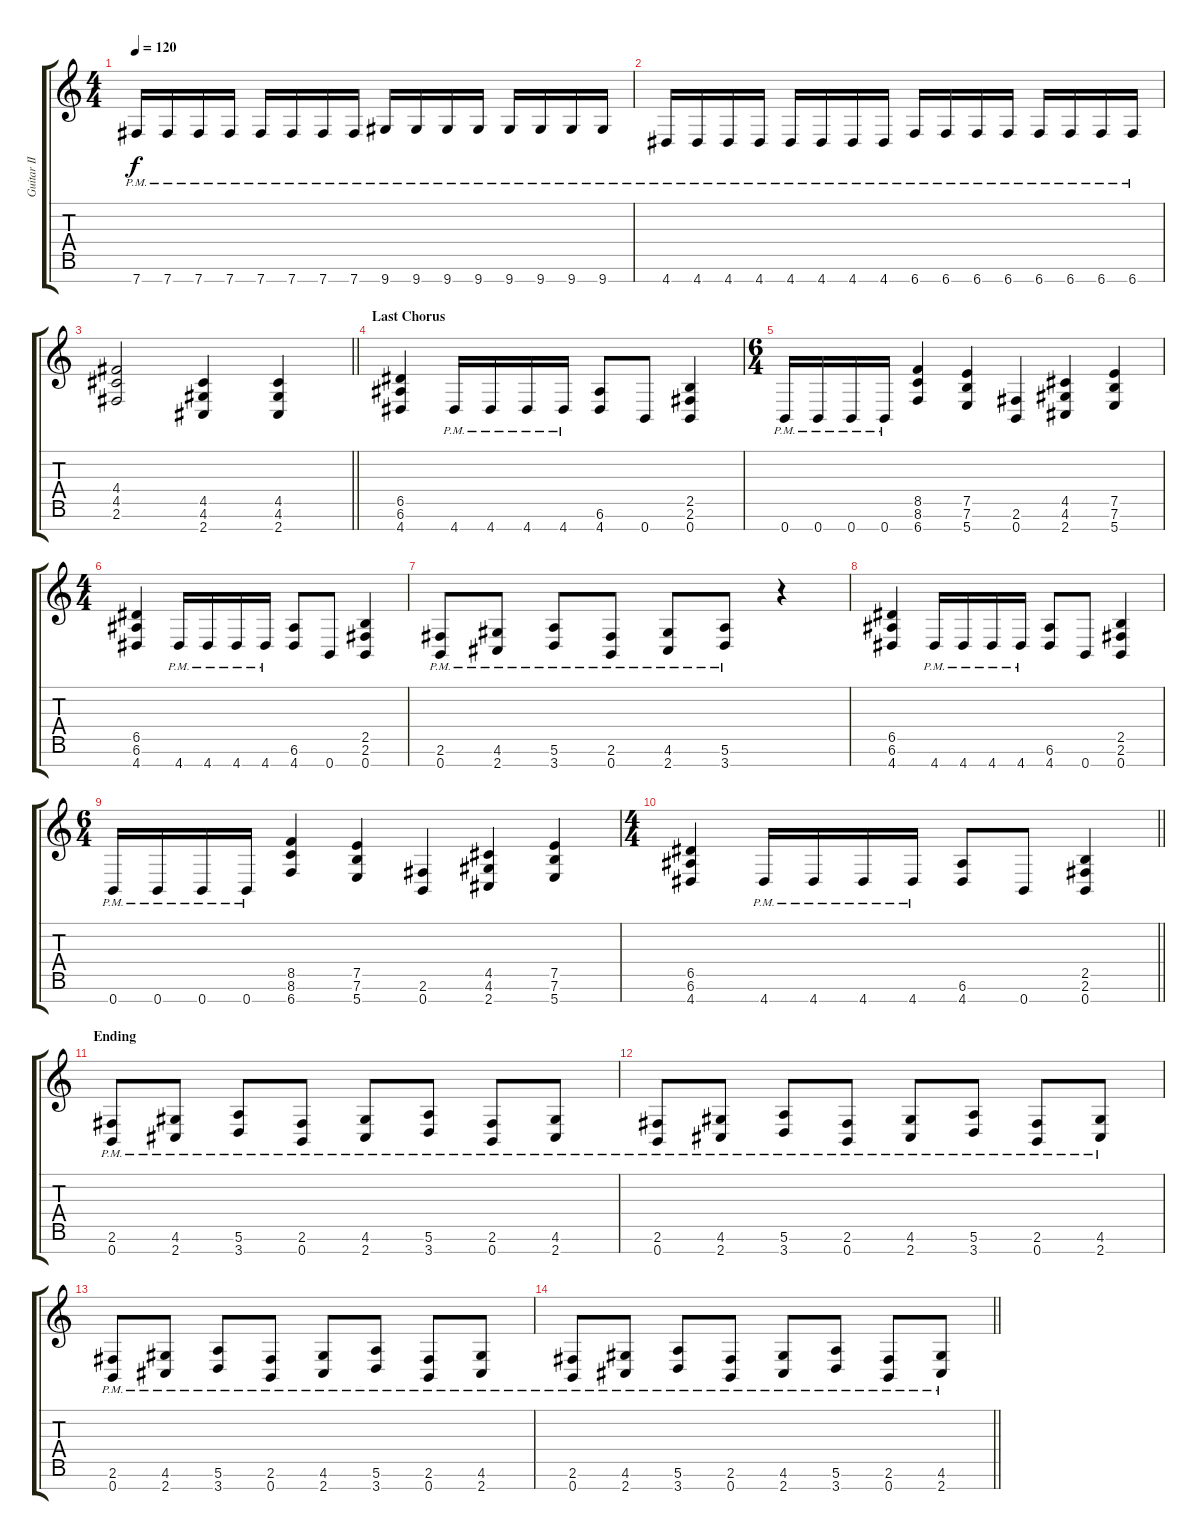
\track ("Guitar II" "Guitar II") {instrument distortionguitar}
\staff {score tabs}
\tuning (E4 B3 G3 D3 A2 E2 B1) {hide}
\ts (4 4)
\tempo 120
\clef g2
\ks c
7.7{pm}.16{dy f} 7.7{pm}.16 7.7{pm}.16 7.7{pm}.16 7.7{pm}.16 7.7{pm}.16 7.7{pm}.16 7.7{pm}.16 9.7{pm}.16 9.7{pm}.16 9.7{pm}.16 9.7{pm}.16 9.7{pm}.16 9.7{pm}.16 9.7{pm}.16 9.7{pm}.16 |
4.7{pm}.16 4.7{pm}.16 4.7{pm}.16 4.7{pm}.16 4.7{pm}.16 4.7{pm}.16 4.7{pm}.16 4.7{pm}.16 6.7{pm}.16 6.7{pm}.16 6.7{pm}.16 6.7{pm}.16 6.7{pm}.16 6.7{pm}.16 6.7{pm}.16 6.7{pm}.16 |
\barLineRight lightlight
(4.4 4.5 2.6).2 (4.5 4.6 2.7).4 (4.5 4.6 2.7).4 |
\section ("" "Last Chorus")
(6.5 6.6 4.7).4 4.7{pm}.16 4.7{pm}.16 4.7{pm}.16 4.7{pm}.16 (6.6 4.7).8 0.7.8 (2.5 2.6 0.7).4 |
\ts (6 4)
0.7{pm}.16 0.7{pm}.16 0.7{pm}.16 0.7{pm}.16 (8.5 8.6 6.7).4 (7.5 7.6 5.7).4 (2.6 0.7).4 (4.5 4.6 2.7).4 (7.5 7.6 5.7).4 |
\ts (4 4)
(6.5 6.6 4.7).4 4.7{pm}.16 4.7{pm}.16 4.7{pm}.16 4.7{pm}.16 (6.6 4.7).8 0.7.8 (2.5 2.6 0.7).4 |
(2.6{pm} 0.7{pm}).8 (4.6{pm} 2.7{pm}).8 (5.6{pm} 3.7{pm}).8 (2.6{pm} 0.7{pm}).8 (4.6{pm} 2.7{pm}).8 (5.6{pm} 3.7{pm}).8 r.4 |
(6.5 6.6 4.7).4 4.7{pm}.16 4.7{pm}.16 4.7{pm}.16 4.7{pm}.16 (6.6 4.7).8 0.7.8 (2.5 2.6 0.7).4 |
\ts (6 4)
0.7{pm}.16 0.7{pm}.16 0.7{pm}.16 0.7{pm}.16 (8.5 8.6 6.7).4 (7.5 7.6 5.7).4 (2.6 0.7).4 (4.5 4.6 2.7).4 (7.5 7.6 5.7).4 |
\ts (4 4)
\barLineRight lightlight
(6.5 6.6 4.7).4 4.7{pm}.16 4.7{pm}.16 4.7{pm}.16 4.7{pm}.16 (6.6 4.7).8 0.7.8 (2.5 2.6 0.7).4 |
\section ("" "Ending")
(2.6{pm} 0.7{pm}).8 (4.6{pm} 2.7{pm}).8 (5.6{pm} 3.7{pm}).8 (2.6{pm} 0.7{pm}).8 (4.6{pm} 2.7{pm}).8 (5.6{pm} 3.7{pm}).8 (2.6{pm} 0.7{pm}).8 (4.6{pm} 2.7{pm}).8 |
(2.6{pm} 0.7{pm}).8 (4.6{pm} 2.7{pm}).8 (5.6{pm} 3.7{pm}).8 (2.6{pm} 0.7{pm}).8 (4.6{pm} 2.7{pm}).8 (5.6{pm} 3.7{pm}).8 (2.6{pm} 0.7{pm}).8 (4.6{pm} 2.7{pm}).8 |
(2.6{pm} 0.7{pm}).8 (4.6{pm} 2.7{pm}).8 (5.6{pm} 3.7{pm}).8 (2.6{pm} 0.7{pm}).8 (4.6{pm} 2.7{pm}).8 (5.6{pm} 3.7{pm}).8 (2.6{pm} 0.7{pm}).8 (4.6{pm} 2.7{pm}).8 |
\barLineRight lightlight
(2.6{pm} 0.7{pm}).8 (4.6{pm} 2.7{pm}).8 (5.6{pm} 3.7{pm}).8 (2.6{pm} 0.7{pm}).8 (4.6{pm} 2.7{pm}).8 (5.6{pm} 3.7{pm}).8 (2.6{pm} 0.7{pm}).8 (4.6{pm} 2.7{pm}).8
